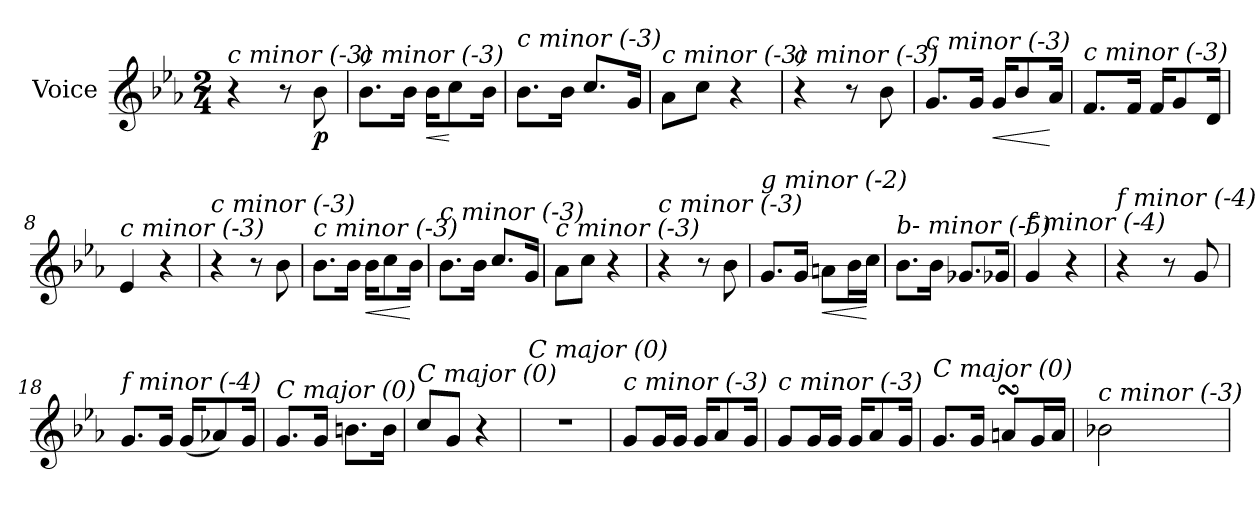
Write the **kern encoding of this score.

**kern	**dynam
*part1	*part1
*staff1	*staff1
*I"Voice	*
*clefG2	*
*k[b-e-a-]	*
*E-:	*
*M2/4	*
=1	=1
!LO:TX:i:t=c minor (-3)	!
4r	.
8r	.
!	!LO:DY:b
8b-\	p
=2	=2
!LO:TX:i:t=c minor (-3)	!
8.b-\L	.
16b-\Jk	.
!	!LO:HP:b
16b-\KL	<
8cc\	[
16b-\Jk	.
=3	=3
!LO:TX:i:t=c minor (-3)	!
8.b-\L	.
16b-\Jk	.
8.cc/L	.
16g/Jk	.
=4	=4
!LO:TX:i:t=c minor (-3)	!
8a-\L	.
8cc\J	.
4r	.
=5	=5
!LO:TX:i:t=c minor (-3)	!
4r	.
8r	.
8b-\	.
=6	=6
!LO:TX:i:t=c minor (-3)	!
8.g/L	.
16g/Jk	.
!	!LO:HP:b
16g/KL	<
8b-/	.
16a-/Jk	[
!!LO:LB:g=z
=7	=7
!LO:TX:i:t=c minor (-3)	!
8.f/L	.
16f/Jk	.
16f/KL	.
8g/	.
16d/Jk	.
=8	=8
!LO:TX:i:t=c minor (-3)	!
4e-/	.
4r	.
=9	=9
!LO:TX:i:t=c minor (-3)	!
4r	.
8r	.
8b-\	.
=10	=10
!LO:TX:i:t=c minor (-3)	!
8.b-\L	.
16b-\Jk	.
!	!LO:HP:b
16b-\KL	<
8cc\	.
16b-\Jk	[
=11	=11
!LO:TX:i:t=c minor (-3)	!
8.b-\L	.
16b-\Jk	.
8.cc/L	.
16g/Jk	.
=12	=12
!LO:TX:i:t=c minor (-3)	!
8a-\L	.
8cc\J	.
4r	.
=13	=13
!LO:TX:i:t=c minor (-3)	!
4r	.
8r	.
8b-\	.
!!LO:LB:g=z
=14	=14
!LO:TX:i:t=g minor (-2)	!
8.g/L	.
16g/Jk	.
!	!LO:HP:b
8an\L	<
16b-\L	.
16cc\JJ	[
=15	=15
!LO:TX:i:t=b- minor (-5)	!
8.b-\L	.
16b-\Jk	.
8.g-Xi/L	.
16g-Xi/Jk	.
=16	=16
!LO:TX:i:t=f minor (-4)	!
4g/	.
4r	.
=17	=17
!LO:TX:i:t=f minor (-4)	!
4r	.
8r	.
8g/	.
=18	=18
!LO:TX:i:t=f minor (-4)	!
8.g/L	.
16g/Jk	.
(<16g/KL	.
8a-X/)	.
16g/Jk	.
=19	=19
!LO:TX:i:t=C major (0)	!
8.g/L	.
16g/Jk	.
8.bn\L	.
16b\Jk	.
!!LO:LB:g=z
=20	=20
!LO:TX:i:t=C major (0)	!
8cc/L	.
8g/J	.
4r	.
=21	=21
!LO:TX:i:t=C major (0)	!
2r	.
=22	=22
!LO:TX:i:t=c minor (-3)	!
8g/L	.
16g/L	.
16g/JJ	.
16g/KL	.
8a-/	.
16g/Jk	.
=23	=23
!LO:TX:i:t=c minor (-3)	!
8g/L	.
16g/L	.
16g/JJ	.
16g/KL	.
8a-/	.
16g/Jk	.
=24	=24
!LO:TX:i:t=C major (0)	!
8.g/L	.
16g/Jk	.
8ansSsS/L	.
16g/L	.
16a/JJ	.
=25	=25
!LO:TX:i:t=c minor (-3)	!
2b-X\	.
=	=
*-	*-
